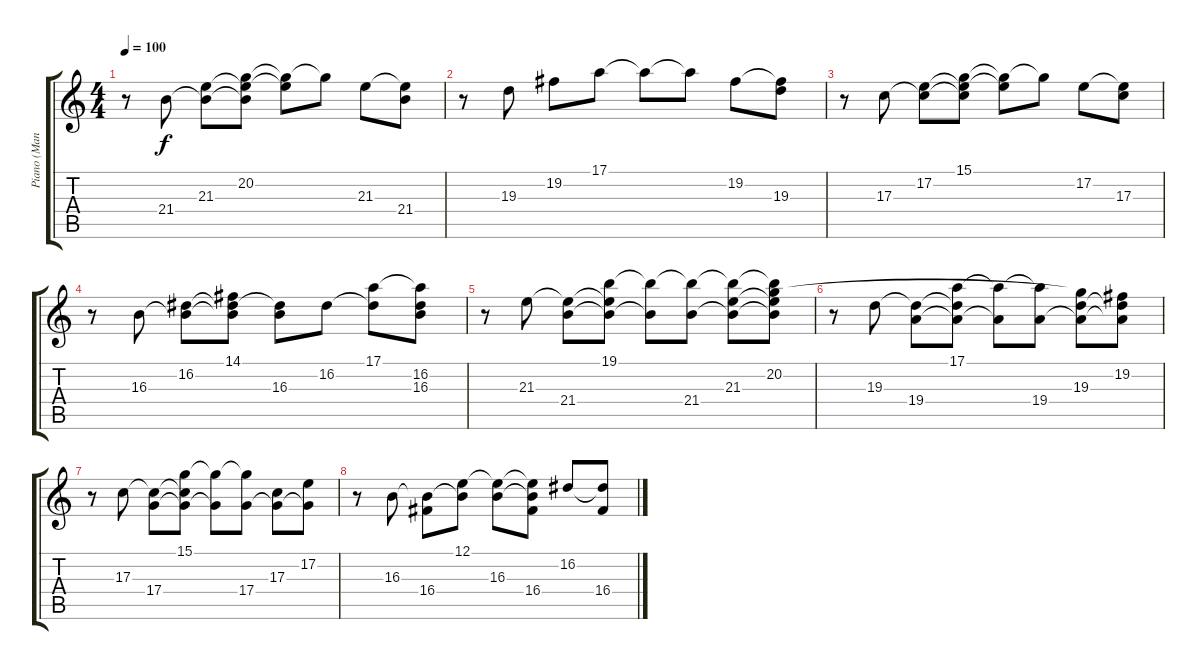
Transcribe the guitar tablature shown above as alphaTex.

\track ("Piano (Mano derecha)" "Piano (Man") {instrument electricgrandpiano}
\staff {score tabs}
\tuning (E4 B3 G3 D3 A2 E2) {hide}
\ts (4 4)
\tempo 100
\clef g2
\ks c
r.8{dy f instrument electricgrandpiano} 21.4.8 (21.3 21.4{t}).8 (20.2 21.3{t} 21.4{t}).8 (20.2{t} 21.3{t}).8 20.2{t}.8 21.3.8 (21.3{t} 21.4).8 |
r.8 19.3.8 19.2.8 17.1.8 17.1{t}.8 17.1{t}.8 19.2.8 (19.2{t} 19.3).8 |
r.8 17.3.8 (17.2 17.3{t}).8 (15.1 17.2{t} 17.3{t}).8 (15.1{t} 17.2{t}).8 15.1{t}.8 17.2.8 (17.2{t} 17.3).8 |
r.8 16.3.8 (16.2 16.3{t}).8 (14.1 16.2{t} 16.3{t}).8 (16.2{t} 16.3).8 16.2.8 (17.1 16.2{t}).8 (17.1{t} 16.2 16.3).8 |
r.8 21.3.8 (21.3{t} 21.4).8 (19.1 21.3{t} 21.4{t}).8 (19.1{t} 21.4{t}).8 (19.1{t} 21.4).8 (19.1{t} 21.3 21.4{t}).8 (19.1{t} 20.2 21.3{t} 21.4{t}).8 |
r.8 19.3.8 (19.3{t} 19.4).8 (17.1 19.3{t} 19.4{t}).8 (17.1{t} 19.4{t}).8 (17.1{t} 19.4).8 (20.2{t} 19.3 19.4{t}).8 (19.2 19.3{t} 19.4{t}).8 |
r.8 17.3.8 (17.3{t} 17.4).8 (15.1 17.3{t} 17.4{t}).8 (15.1{t} 17.4{t}).8 (15.1{t} 17.4).8 (17.3 17.4{t}).8 (17.2 17.4{t}).8 |
r.8 16.3.8 (16.3{t} 16.4).8 (12.1 16.3{t}).8 (12.1{t} 16.3).8 (12.1{t} 16.3{t} 16.4).8 16.2.8 (16.2{t} 16.4).8
